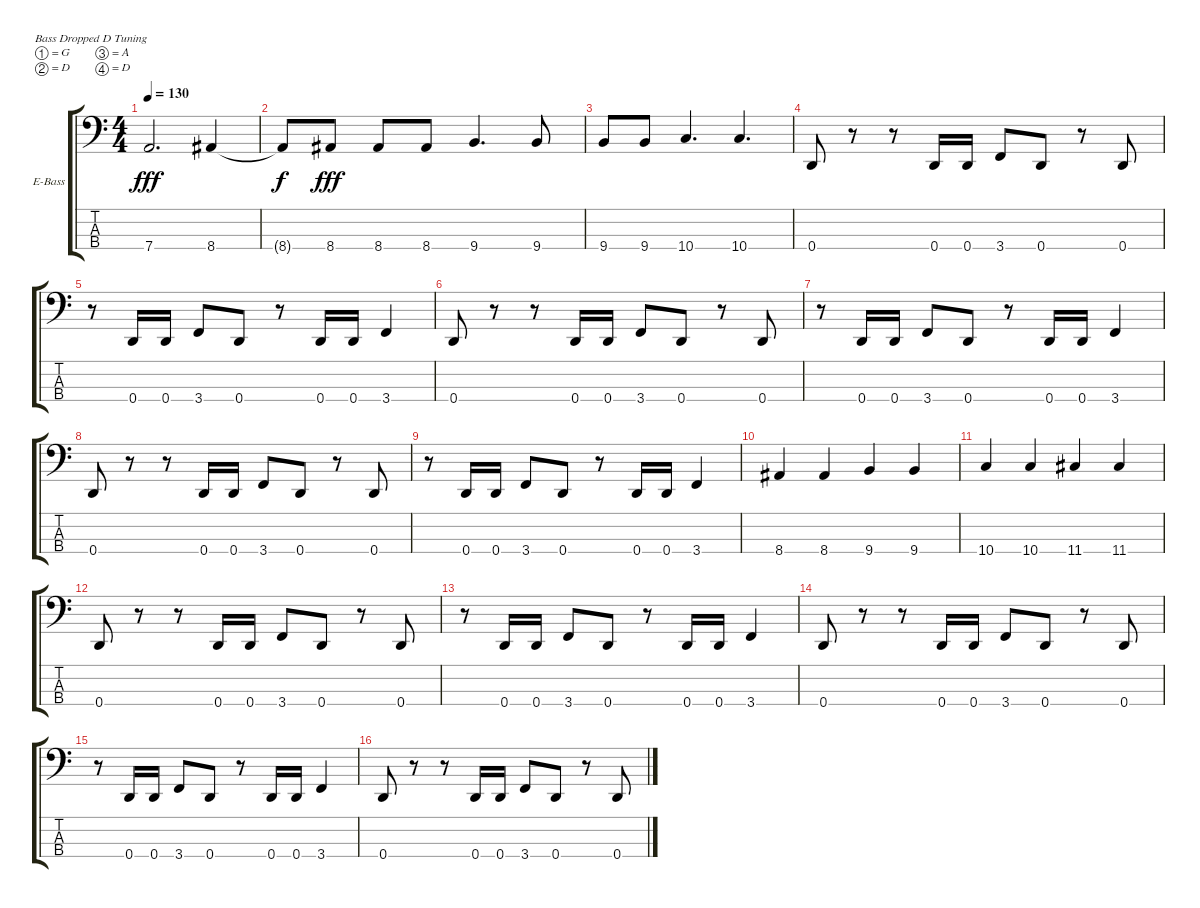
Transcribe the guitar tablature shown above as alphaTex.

\bracketExtendMode groupsimilarinstruments
\firstSystemTrackNameOrientation horizontal
\otherSystemsTrackNameOrientation horizontal
\track ("Bass (Johnny)" "E-Bass") {instrument electricbasspick}
\staff {score tabs}
\tuning (G2 D2 A1 D1)
\ts (4 4)
\tempo 130
\clef f4
\ks c
7.4.2{d dy fff} 8.4.4 |
8.4{t}.8{dy f} 8.4.8{dy fff} 8.4.8 8.4.8 9.4.4{d} 9.4.8 |
9.4.8 9.4.8 10.4.4{d} 10.4.4{d} |
0.4.8 r.8 r.8 0.4.16 0.4.16 3.4.8 0.4.8 r.8 0.4.8 |
r.8 0.4.16 0.4.16 3.4.8 0.4.8 r.8 0.4.16 0.4.16 3.4.4 |
0.4.8 r.8 r.8 0.4.16 0.4.16 3.4.8 0.4.8 r.8 0.4.8 |
r.8 0.4.16 0.4.16 3.4.8 0.4.8 r.8 0.4.16 0.4.16 3.4.4 |
0.4.8 r.8 r.8 0.4.16 0.4.16 3.4.8 0.4.8 r.8 0.4.8 |
r.8 0.4.16 0.4.16 3.4.8 0.4.8 r.8 0.4.16 0.4.16 3.4.4 |
8.4.4 8.4.4 9.4.4 9.4.4 |
10.4.4 10.4.4 11.4.4 11.4.4 |
0.4.8 r.8 r.8 0.4.16 0.4.16 3.4.8 0.4.8 r.8 0.4.8 |
r.8 0.4.16 0.4.16 3.4.8 0.4.8 r.8 0.4.16 0.4.16 3.4.4 |
0.4.8 r.8 r.8 0.4.16 0.4.16 3.4.8 0.4.8 r.8 0.4.8 |
r.8 0.4.16 0.4.16 3.4.8 0.4.8 r.8 0.4.16 0.4.16 3.4.4 |
0.4.8 r.8 r.8 0.4.16 0.4.16 3.4.8 0.4.8 r.8 0.4.8
